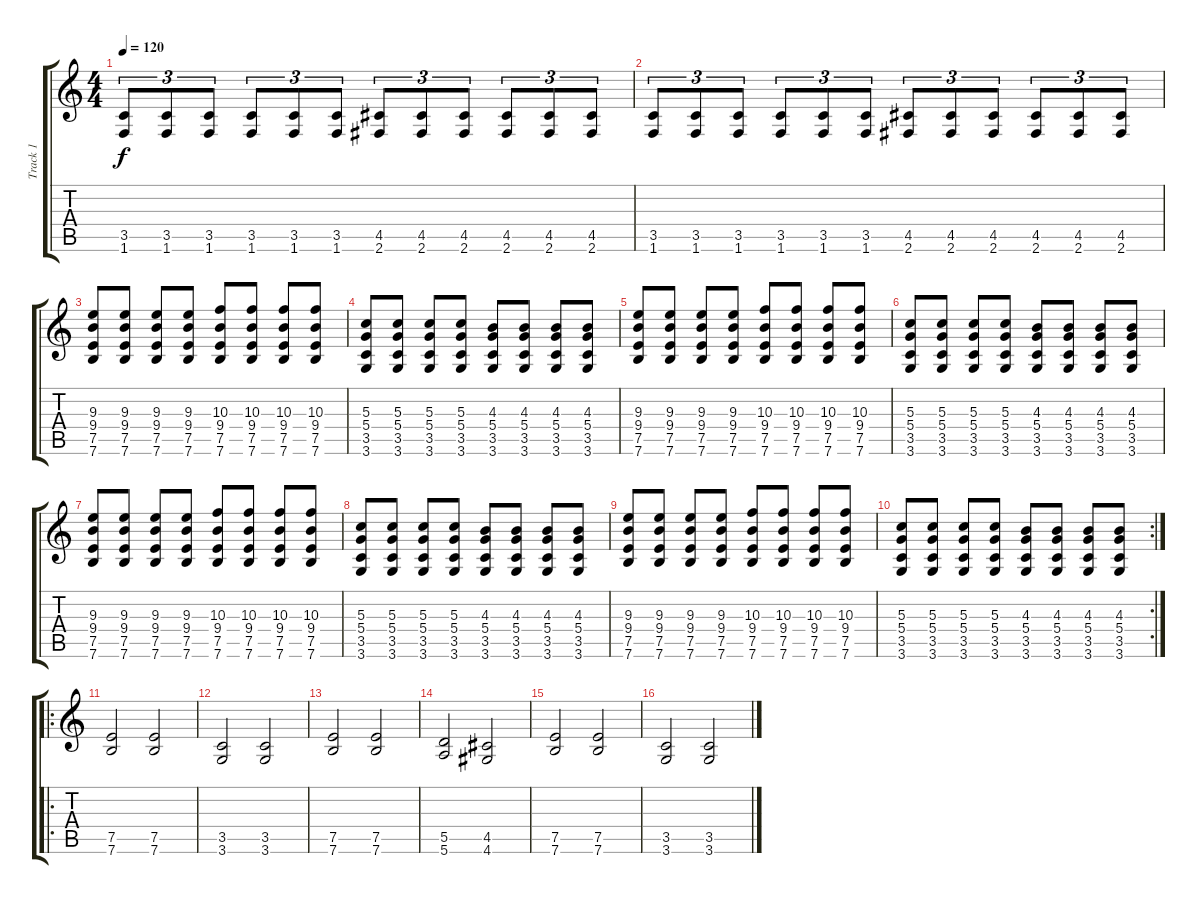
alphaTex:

\track ("Track 1" "Track 1") {instrument distortionguitar}
\staff {score tabs}
\tuning (E4 B3 G3 D3 A2 E2) {hide}
\ts (4 4)
\tempo 120
\clef g2
\ks c
(3.5 1.6).8{tu (3 2) dy f} (3.5 1.6).8{tu (3 2)} (3.5 1.6).8{tu (3 2)} (3.5 1.6).8{tu (3 2)} (3.5 1.6).8{tu (3 2)} (3.5 1.6).8{tu (3 2)} (4.5 2.6).8{tu (3 2)} (4.5 2.6).8{tu (3 2)} (4.5 2.6).8{tu (3 2)} (4.5 2.6).8{tu (3 2)} (4.5 2.6).8{tu (3 2)} (4.5 2.6).8{tu (3 2)} |
(3.5 1.6).8{tu (3 2)} (3.5 1.6).8{tu (3 2)} (3.5 1.6).8{tu (3 2)} (3.5 1.6).8{tu (3 2)} (3.5 1.6).8{tu (3 2)} (3.5 1.6).8{tu (3 2)} (4.5 2.6).8{tu (3 2)} (4.5 2.6).8{tu (3 2)} (4.5 2.6).8{tu (3 2)} (4.5 2.6).8{tu (3 2)} (4.5 2.6).8{tu (3 2)} (4.5 2.6).8{tu (3 2)} |
(9.3 9.4 7.5 7.6).8 (9.3 9.4 7.5 7.6).8 (9.3 9.4 7.5 7.6).8 (9.3 9.4 7.5 7.6).8 (10.3 9.4 7.5 7.6).8 (10.3 9.4 7.5 7.6).8 (10.3 9.4 7.5 7.6).8 (10.3 9.4 7.5 7.6).8 |
(5.3 5.4 3.5 3.6).8 (5.3 5.4 3.5 3.6).8 (5.3 5.4 3.5 3.6).8 (5.3 5.4 3.5 3.6).8 (4.3 5.4 3.5 3.6).8 (4.3 5.4 3.5 3.6).8 (4.3 5.4 3.5 3.6).8 (4.3 5.4 3.5 3.6).8 |
(9.3 9.4 7.5 7.6).8 (9.3 9.4 7.5 7.6).8 (9.3 9.4 7.5 7.6).8 (9.3 9.4 7.5 7.6).8 (10.3 9.4 7.5 7.6).8 (10.3 9.4 7.5 7.6).8 (10.3 9.4 7.5 7.6).8 (10.3 9.4 7.5 7.6).8 |
(5.3 5.4 3.5 3.6).8 (5.3 5.4 3.5 3.6).8 (5.3 5.4 3.5 3.6).8 (5.3 5.4 3.5 3.6).8 (4.3 5.4 3.5 3.6).8 (4.3 5.4 3.5 3.6).8 (4.3 5.4 3.5 3.6).8 (4.3 5.4 3.5 3.6).8 |
(9.3 9.4 7.5 7.6).8 (9.3 9.4 7.5 7.6).8 (9.3 9.4 7.5 7.6).8 (9.3 9.4 7.5 7.6).8 (10.3 9.4 7.5 7.6).8 (10.3 9.4 7.5 7.6).8 (10.3 9.4 7.5 7.6).8 (10.3 9.4 7.5 7.6).8 |
(5.3 5.4 3.5 3.6).8 (5.3 5.4 3.5 3.6).8 (5.3 5.4 3.5 3.6).8 (5.3 5.4 3.5 3.6).8 (4.3 5.4 3.5 3.6).8 (4.3 5.4 3.5 3.6).8 (4.3 5.4 3.5 3.6).8 (4.3 5.4 3.5 3.6).8 |
(9.3 9.4 7.5 7.6).8 (9.3 9.4 7.5 7.6).8 (9.3 9.4 7.5 7.6).8 (9.3 9.4 7.5 7.6).8 (10.3 9.4 7.5 7.6).8 (10.3 9.4 7.5 7.6).8 (10.3 9.4 7.5 7.6).8 (10.3 9.4 7.5 7.6).8 |
\rc 2
(5.3 5.4 3.5 3.6).8 (5.3 5.4 3.5 3.6).8 (5.3 5.4 3.5 3.6).8 (5.3 5.4 3.5 3.6).8 (4.3 5.4 3.5 3.6).8 (4.3 5.4 3.5 3.6).8 (4.3 5.4 3.5 3.6).8 (4.3 5.4 3.5 3.6).8 |
\ro
(7.5 7.6).2 (7.5 7.6).2 |
(3.5 3.6).2 (3.5 3.6).2 |
(7.5 7.6).2 (7.5 7.6).2 |
(5.5 5.6).2 (4.5 4.6).2 |
(7.5 7.6).2 (7.5 7.6).2 |
(3.5 3.6).2 (3.5 3.6).2
